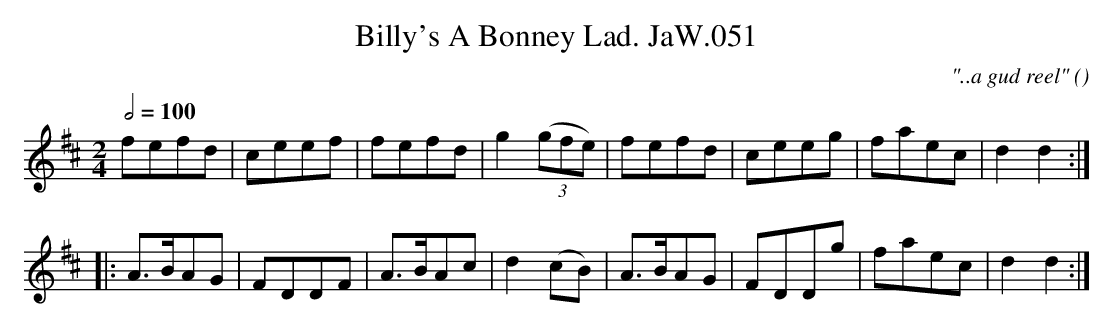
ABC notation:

X:1
T:Billy's A Bonney Lad. JaW.051
M:2/4
L:1/8
Q:1/2=100
C:"..a gud reel"
O:
K:D
fefd|ceef|fefd|g2((3gfe)|fefd|ceeg|faec|d2d2:|
|:A>BAG|FDDF|A>BAc|d2 (cB)|A>BAG|FDDg|faec|d2d2:|
